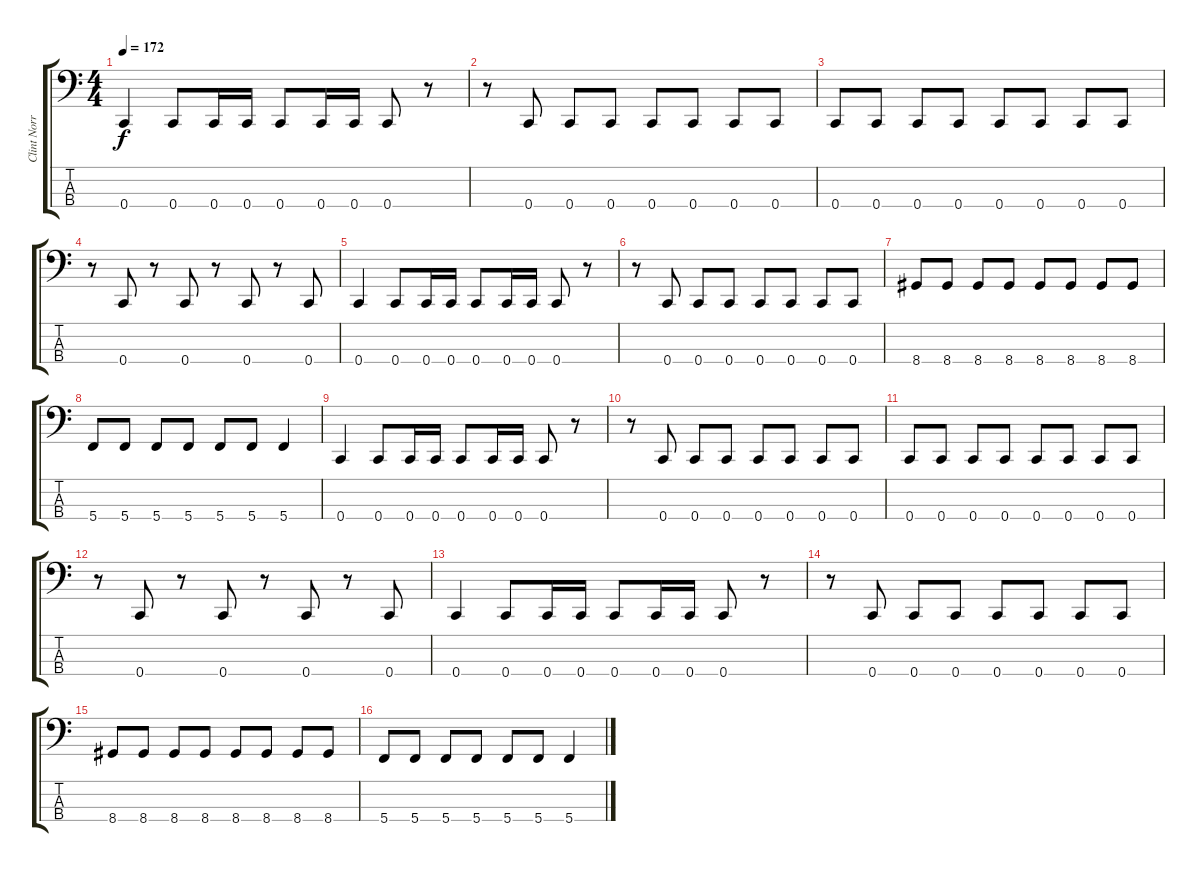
\track ("Clint Norris" "Clint Norr") {instrument electricbasspick}
\staff {score tabs}
\tuning (F2 C2 G1 C1) {hide}
\ts (4 4)
\tempo 172
\clef f4
\ks c
0.4.4{dy f} 0.4.8 0.4.16 0.4.16 0.4.8 0.4.16 0.4.16 0.4.8 r.8 |
r.8 0.4.8 0.4.8 0.4.8 0.4.8 0.4.8 0.4.8 0.4.8 |
0.4.8 0.4.8 0.4.8 0.4.8 0.4.8 0.4.8 0.4.8 0.4.8 |
r.8 0.4.8 r.8 0.4.8 r.8 0.4.8 r.8 0.4.8 |
0.4.4 0.4.8 0.4.16 0.4.16 0.4.8 0.4.16 0.4.16 0.4.8 r.8 |
r.8 0.4.8 0.4.8 0.4.8 0.4.8 0.4.8 0.4.8 0.4.8 |
8.4.8 8.4.8 8.4.8 8.4.8 8.4.8 8.4.8 8.4.8 8.4.8 |
5.4.8 5.4.8 5.4.8 5.4.8 5.4.8 5.4.8 5.4.4 |
0.4.4 0.4.8 0.4.16 0.4.16 0.4.8 0.4.16 0.4.16 0.4.8 r.8 |
r.8 0.4.8 0.4.8 0.4.8 0.4.8 0.4.8 0.4.8 0.4.8 |
0.4.8 0.4.8 0.4.8 0.4.8 0.4.8 0.4.8 0.4.8 0.4.8 |
r.8 0.4.8 r.8 0.4.8 r.8 0.4.8 r.8 0.4.8 |
0.4.4 0.4.8 0.4.16 0.4.16 0.4.8 0.4.16 0.4.16 0.4.8 r.8 |
r.8 0.4.8 0.4.8 0.4.8 0.4.8 0.4.8 0.4.8 0.4.8 |
8.4.8 8.4.8 8.4.8 8.4.8 8.4.8 8.4.8 8.4.8 8.4.8 |
5.4.8 5.4.8 5.4.8 5.4.8 5.4.8 5.4.8 5.4.4
